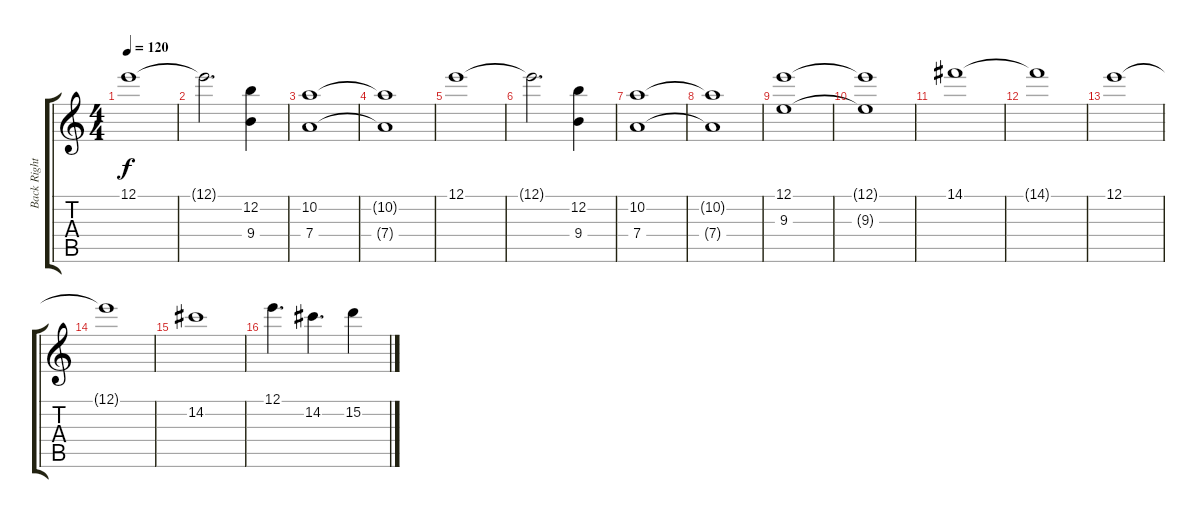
\track ("Back Right" "Back Right") {instrument overdrivenguitar}
\staff {score tabs}
\tuning (E4 B3 G3 D3 A2 D2) {hide}
\ts (4 4)
\tempo 120
\clef g2
\ks c
12.1.1{dy f} |
12.1{t}.2{d} (12.2 9.4).4 |
(10.2 7.4).1 |
(10.2{t} 7.4{t}).1 |
12.1.1 |
12.1{t}.2{d} (12.2 9.4).4 |
(10.2 7.4).1 |
(10.2{t} 7.4{t}).1 |
(12.1 9.3).1 |
(12.1{t} 9.3{t}).1 |
14.1.1 |
14.1{t}.1 |
12.1.1 |
12.1{t}.1 |
14.2.1 |
12.1.4{d} 14.2.4{d} 15.2.4
